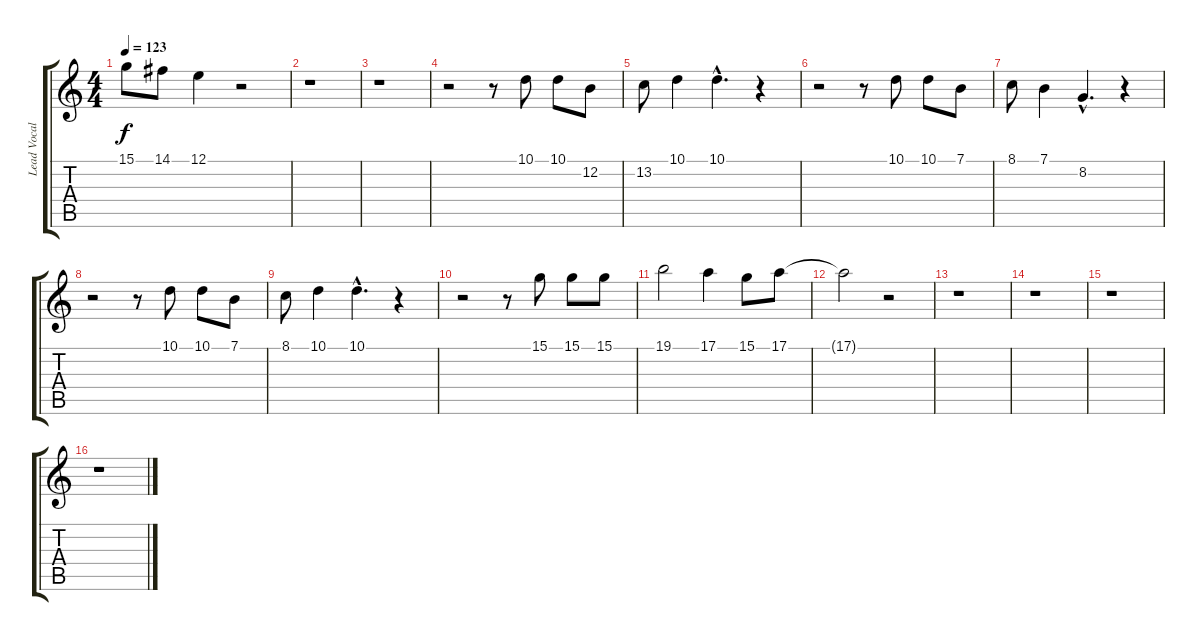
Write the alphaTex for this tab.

\track ("Lead Vocals" "Lead Vocal") {instrument lead2sawtooth}
\staff {score tabs}
\tuning (E4 B3 G3 D3 A2 E2) {hide}
\ts (4 4)
\tempo 123
\clef g2
\ks c
15.1{t}.8{dy f} 14.1.8 12.1.4 r.2 |
r.1 |
r.1 |
r.2 r.8 10.1.8 10.1.8 12.2.8 |
13.2.8 10.1.4 10.1{hac}.4{d} r.4 |
r.2 r.8 10.1.8 10.1.8 7.1.8 |
8.1.8 7.1.4 8.2{hac}.4{d} r.4 |
r.2 r.8 10.1.8 10.1.8 7.1.8 |
8.1.8 10.1.4 10.1{hac}.4{d} r.4 |
r.2 r.8 15.1.8 15.1.8 15.1.8 |
19.1.2 17.1.4 15.1.8 17.1.8 |
17.1{t}.2 r.2 |
r.1 |
r.1 |
r.1 |
r.1
